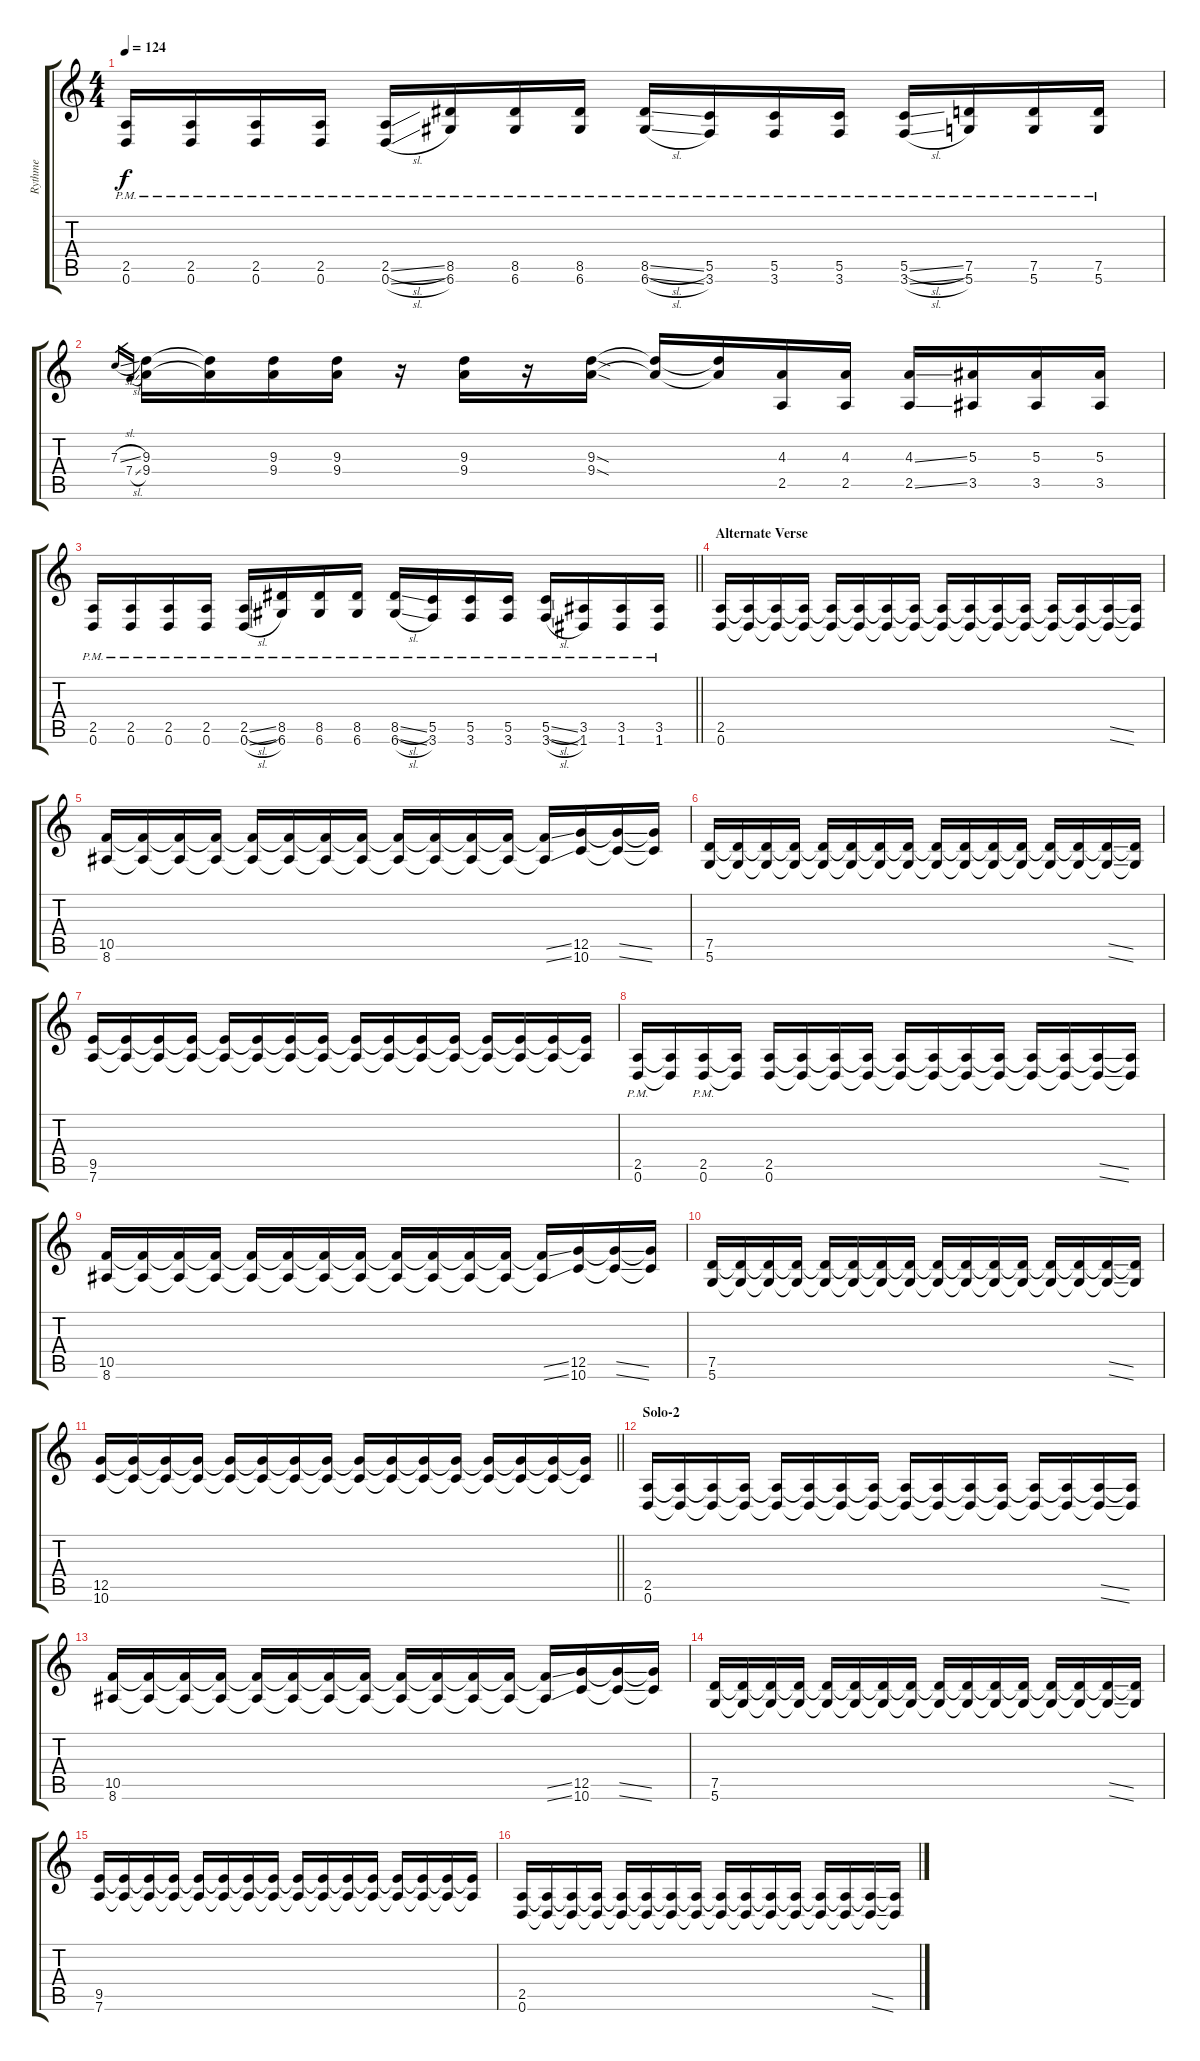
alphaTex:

\track ("Rythme" "Rythme") {instrument distortionguitar}
\staff {score tabs}
\tuning (D4 A3 F3 C3 G2 D2) {hide}
\ts (4 4)
\tempo 124
\clef g2
\ks c
(2.5{pm} 0.6{pm}).16{dy f} (2.5{pm} 0.6{pm}).16 (2.5{pm} 0.6{pm}).16 (2.5{pm} 0.6{pm}).16 (2.5{sl pm} 0.6{sl pm}).16 (8.5{pm} 6.6{pm}).16 (8.5{pm} 6.6{pm}).16 (8.5{pm} 6.6{pm}).16 (8.5{sl pm} 6.6{sl pm}).16 (5.5{pm} 3.6{pm}).16 (5.5{pm} 3.6{pm}).16 (5.5{pm} 3.6{pm}).16 (5.5{sl pm} 3.6{sl pm}).16 (7.5{pm} 5.6{pm}).16 (7.5{pm} 5.6{pm}).16 (7.5{pm} 5.6{pm}).16 |
7.3{sl}.16{gr} 7.4{sl}.16{gr} (9.3 9.4).16 (9.3{t} 9.4{t}).16 (9.3 9.4).16 (9.3 9.4).16 r.16 (9.3 9.4).16 r.16 (9.3{sod} 9.4{sod}).16 (9.3{t} 9.4{t}).16 (9.3{t} 9.4{t}).16 (4.3 2.5).16 (4.3 2.5).16 (4.3{ss} 2.5{ss}).16 (5.3 3.5).16 (5.3 3.5).16 (5.3 3.5).16 |
\barLineRight lightlight
(2.5{pm} 0.6{pm}).16 (2.5{pm} 0.6{pm}).16 (2.5{pm} 0.6{pm}).16 (2.5{pm} 0.6{pm}).16 (2.5{sl pm} 0.6{sl pm}).16 (8.5{pm} 6.6{pm}).16 (8.5{pm} 6.6{pm}).16 (8.5{pm} 6.6{pm}).16 (8.5{sl pm} 6.6{sl pm}).16 (5.5{pm} 3.6{pm}).16 (5.5{pm} 3.6{pm}).16 (5.5{pm} 3.6{pm}).16 (5.5{sl pm} 3.6{sl pm}).16 (3.5{pm} 1.6{pm}).16 (3.5{pm} 1.6{pm}).16 (3.5{pm} 1.6{pm}).16 |
\section ("" "Alternate Verse")
(2.5 0.6).16 (2.5{t} 0.6{t}).16 (2.5{t} 0.6{t}).16 (2.5{t} 0.6{t}).16 (2.5{t} 0.6{t}).16 (2.5{t} 0.6{t}).16 (2.5{t} 0.6{t}).16 (2.5{t} 0.6{t}).16 (2.5{t} 0.6{t}).16 (2.5{t} 0.6{t}).16 (2.5{t} 0.6{t}).16 (2.5{t} 0.6{t}).16 (2.5{t} 0.6{t}).16 (2.5{t} 0.6{t}).16 (2.5{ss t} 0.6{ss t}).16 (2.5{t} 0.6{t}).16 |
(10.5 8.6).16 (10.5{t} 8.6{t}).16 (10.5{t} 8.6{t}).16 (10.5{t} 8.6{t}).16 (10.5{t} 8.6{t}).16 (10.5{t} 8.6{t}).16 (10.5{t} 8.6{t}).16 (10.5{t} 8.6{t}).16 (10.5{t} 8.6{t}).16 (10.5{t} 8.6{t}).16 (10.5{t} 8.6{t}).16 (10.5{t} 8.6{t}).16 (10.5{ss t} 8.6{ss t}).16 (12.5 10.6).16 (12.5{ss t} 10.6{ss t}).16 (12.5{t} 10.6{t}).16 |
(7.5 5.6).16 (7.5{t} 5.6{t}).16 (7.5{t} 5.6{t}).16 (7.5{t} 5.6{t}).16 (7.5{t} 5.6{t}).16 (7.5{t} 5.6{t}).16 (7.5{t} 5.6{t}).16 (7.5{t} 5.6{t}).16 (7.5{t} 5.6{t}).16 (7.5{t} 5.6{t}).16 (7.5{t} 5.6{t}).16 (7.5{t} 5.6{t}).16 (7.5{t} 5.6{t}).16 (7.5{t} 5.6{t}).16 (7.5{ss t} 5.6{ss t}).16 (7.5{t} 5.6{t}).16 |
(9.5 7.6).16 (9.5{t} 7.6{t}).16 (9.5{t} 7.6{t}).16 (9.5{t} 7.6{t}).16 (9.5{t} 7.6{t}).16 (9.5{t} 7.6{t}).16 (9.5{t} 7.6{t}).16 (9.5{t} 7.6{t}).16 (9.5{t} 7.6{t}).16 (9.5{t} 7.6{t}).16 (9.5{t} 7.6{t}).16 (9.5{t} 7.6{t}).16 (9.5{t} 7.6{t}).16 (9.5{t} 7.6{t}).16 (9.5{t} 7.6{t}).16 (9.5{t} 7.6{t}).16 |
(2.5{pm} 0.6{pm}).16 (2.5{t} 0.6{t}).16 (2.5{pm} 0.6{pm}).16 (2.5{t} 0.6{t}).16 (2.5 0.6).16 (2.5{t} 0.6{t}).16 (2.5{t} 0.6{t}).16 (2.5{t} 0.6{t}).16 (2.5{t} 0.6{t}).16 (2.5{t} 0.6{t}).16 (2.5{t} 0.6{t}).16 (2.5{t} 0.6{t}).16 (2.5{t} 0.6{t}).16 (2.5{t} 0.6{t}).16 (2.5{ss t} 0.6{ss t}).16 (2.5{t} 0.6{t}).16 |
(10.5 8.6).16 (10.5{t} 8.6{t}).16 (10.5{t} 8.6{t}).16 (10.5{t} 8.6{t}).16 (10.5{t} 8.6{t}).16 (10.5{t} 8.6{t}).16 (10.5{t} 8.6{t}).16 (10.5{t} 8.6{t}).16 (10.5{t} 8.6{t}).16 (10.5{t} 8.6{t}).16 (10.5{t} 8.6{t}).16 (10.5{t} 8.6{t}).16 (10.5{ss t} 8.6{ss t}).16 (12.5 10.6).16 (12.5{ss t} 10.6{ss t}).16 (12.5{t} 10.6{t}).16 |
(7.5 5.6).16 (7.5{t} 5.6{t}).16 (7.5{t} 5.6{t}).16 (7.5{t} 5.6{t}).16 (7.5{t} 5.6{t}).16 (7.5{t} 5.6{t}).16 (7.5{t} 5.6{t}).16 (7.5{t} 5.6{t}).16 (7.5{t} 5.6{t}).16 (7.5{t} 5.6{t}).16 (7.5{t} 5.6{t}).16 (7.5{t} 5.6{t}).16 (7.5{t} 5.6{t}).16 (7.5{t} 5.6{t}).16 (7.5{ss t} 5.6{ss t}).16 (7.5{t} 5.6{t}).16 |
\barLineRight lightlight
(12.5 10.6).16 (12.5{t} 10.6{t}).16 (12.5{t} 10.6{t}).16 (12.5{t} 10.6{t}).16 (12.5{t} 10.6{t}).16 (12.5{t} 10.6{t}).16 (12.5{t} 10.6{t}).16 (12.5{t} 10.6{t}).16 (12.5{t} 10.6{t}).16 (12.5{t} 10.6{t}).16 (12.5{t} 10.6{t}).16 (12.5{t} 10.6{t}).16 (12.5{t} 10.6{t}).16 (12.5{t} 10.6{t}).16 (12.5{t} 10.6{t}).16 (12.5{t} 10.6{t}).16 |
\section ("" "Solo-2")
(2.5 0.6).16 (2.5{t} 0.6{t}).16 (2.5{t} 0.6{t}).16 (2.5{t} 0.6{t}).16 (2.5{t} 0.6{t}).16 (2.5{t} 0.6{t}).16 (2.5{t} 0.6{t}).16 (2.5{t} 0.6{t}).16 (2.5{t} 0.6{t}).16 (2.5{t} 0.6{t}).16 (2.5{t} 0.6{t}).16 (2.5{t} 0.6{t}).16 (2.5{t} 0.6{t}).16 (2.5{t} 0.6{t}).16 (2.5{ss t} 0.6{ss t}).16 (2.5{t} 0.6{t}).16 |
(10.5 8.6).16 (10.5{t} 8.6{t}).16 (10.5{t} 8.6{t}).16 (10.5{t} 8.6{t}).16 (10.5{t} 8.6{t}).16 (10.5{t} 8.6{t}).16 (10.5{t} 8.6{t}).16 (10.5{t} 8.6{t}).16 (10.5{t} 8.6{t}).16 (10.5{t} 8.6{t}).16 (10.5{t} 8.6{t}).16 (10.5{t} 8.6{t}).16 (10.5{ss t} 8.6{ss t}).16 (12.5 10.6).16 (12.5{ss t} 10.6{ss t}).16 (12.5{t} 10.6{t}).16 |
(7.5 5.6).16 (7.5{t} 5.6{t}).16 (7.5{t} 5.6{t}).16 (7.5{t} 5.6{t}).16 (7.5{t} 5.6{t}).16 (7.5{t} 5.6{t}).16 (7.5{t} 5.6{t}).16 (7.5{t} 5.6{t}).16 (7.5{t} 5.6{t}).16 (7.5{t} 5.6{t}).16 (7.5{t} 5.6{t}).16 (7.5{t} 5.6{t}).16 (7.5{t} 5.6{t}).16 (7.5{t} 5.6{t}).16 (7.5{ss t} 5.6{ss t}).16 (7.5{t} 5.6{t}).16 |
(9.5 7.6).16 (9.5{t} 7.6{t}).16 (9.5{t} 7.6{t}).16 (9.5{t} 7.6{t}).16 (9.5{t} 7.6{t}).16 (9.5{t} 7.6{t}).16 (9.5{t} 7.6{t}).16 (9.5{t} 7.6{t}).16 (9.5{t} 7.6{t}).16 (9.5{t} 7.6{t}).16 (9.5{t} 7.6{t}).16 (9.5{t} 7.6{t}).16 (9.5{t} 7.6{t}).16 (9.5{t} 7.6{t}).16 (9.5{t} 7.6{t}).16 (9.5{t} 7.6{t}).16 |
(2.5 0.6).16 (2.5{t} 0.6{t}).16 (2.5{t} 0.6{t}).16 (2.5{t} 0.6{t}).16 (2.5{t} 0.6{t}).16 (2.5{t} 0.6{t}).16 (2.5{t} 0.6{t}).16 (2.5{t} 0.6{t}).16 (2.5{t} 0.6{t}).16 (2.5{t} 0.6{t}).16 (2.5{t} 0.6{t}).16 (2.5{t} 0.6{t}).16 (2.5{t} 0.6{t}).16 (2.5{t} 0.6{t}).16 (2.5{ss t} 0.6{ss t}).16 (2.5{t} 0.6{t}).16
